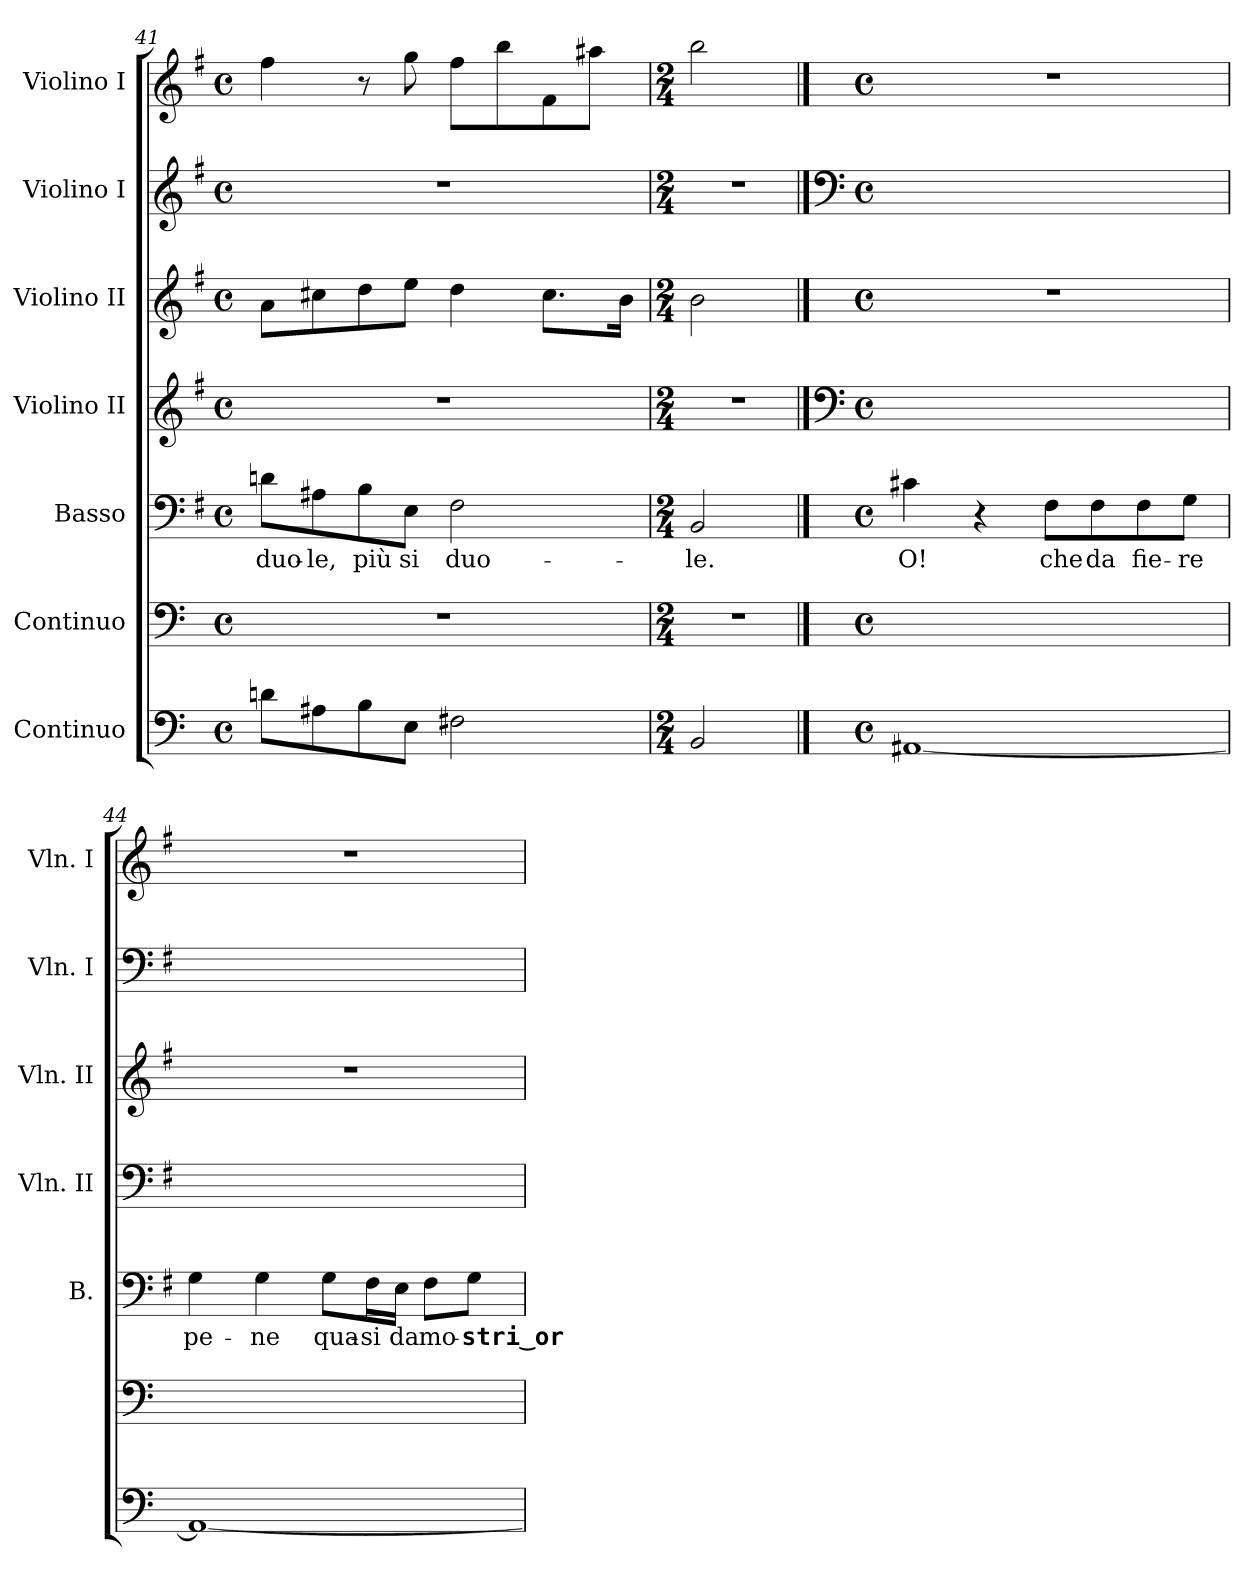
**kern	**kern	**text	**kern	**text	**kern	**text	**kern	**kern	**text	**kern
*part7	*part6	*part6	*part5	*part5	*part4	*part4	*part3	*part2	*part2	*part1
*staff7	*staff6	*staff6	*staff5	*staff5	*staff4	*staff4	*staff3	*staff2	*staff2	*staff1
*I"Continuo	*I"Continuo	*	*I"Basso	*	*I"Violino II	*	*I"Violino II	*I"Violino I	*	*I"Violino I
*	*	*	*I'B.	*	*I'Vln. II	*	*I'Vln. II	*I'Vln. I	*	*I'Vln. I
*clefF4	*clefF4	*	*clefF4	*	*clefG2	*	*clefG2	*clefG2	*	*clefG2
*k[]	*k[]	*	*k[f#]	*	*k[f#]	*	*k[f#]	*k[f#]	*	*k[f#]
*a:	*a:	*	*e:	*	*e:	*	*e:	*e:	*	*e:
*M4/4	*M4/4	*	*M4/4	*	*M4/4	*	*M4/4	*M4/4	*	*M4/4
*met(c)	*met(c)	*	*met(c)	*	*met(c)	*	*met(c)	*met(c)	*	*met(c)
=41	=41	=41	=41	=41	=41	=41	=41	=41	=41	=41
!	!	!	!	!LO:LY:b:color=#000000	!	!	!	!	!	!
8dni\L	1r	.	8dni\L	duo-	1r	.	8ai\L	1r	.	4ff#i\
!	!	!	!	!LO:LY:b:color=#000000	!	!	!	!	!	!
8A#Xi\	.	.	8A#Xi\	-le,	.	.	8cc#Xi\	.	.	.
!	!	!	!	!LO:LY:b:color=#000000	!	!	!	!	!	!
8Bi\	.	.	8Bi\	più	.	.	8ddi\	.	.	8r
!	!	!	!	!LO:LY:b:color=#000000	!	!	!	!	!	!
8Ei\J	.	.	8Ei\J	si	.	.	8eei\J	.	.	8ggi\
!	!	!	!	!LO:LY:b:color=#000000	!	!	!	!	!	!
2F#i\	.	.	2F#i\	duo-	.	.	4ddi\	.	.	8ff#i\L
.	.	.	.	.	.	.	.	.	.	8bbi\
.	.	.	.	.	.	.	8.cc#i\L	.	.	8f#i\
.	.	.	.	.	.	.	.	.	.	8aa#Xi\J
.	.	.	.	.	.	.	16bi\Jk	.	.	.
=42	=42	=42	=42	=42	=42	=42	=42	=42	=42	=42
*M2/4	*M2/4	*	*M2/4	*	*M2/4	*	*M2/4	*M2/4	*	*M2/4
!	!LO:N:vis=1	!	!	!	!	!	!	!	!	!
!	!	!	!	!LO:LY:b:color=#000000	!LO:N:vis=1	!	!	!LO:N:vis=1	!	!
2BBi/	2r	.	2BBi/	-le.	2r	.	2bi\	2r	.	2bbi\
!!LO:PB:g=z
==43	==43	==43	==43	==43	==43	==43	==43	==43	==43	==43
*	*	*	*	*	*clefF4	*	*	*clefF4	*	*
*M4/4	*M4/4	*	*M4/4	*	*M4/4	*	*M4/4	*M4/4	*	*M4/4
*met(c)	*met(c)	*	*met(c)	*	*met(c)	*	*met(c)	*met(c)	*	*met(c)
!	!	!LO:LY:b:color=#000000	!	!	!	!	!	!	!	!
!	!	!	!	!LO:LY:b:color=#000000	!	!	!	!	!	!
!	!	!	!	!	!	!LO:LY:b:color=#000000	!	!	!	!
!	!	!	!	!	!	!	!	!	!LO:LY:b:color=#000000	!
[1AA#Xi	4c#Xi\yy	O!	4c#Xi\	O!	4c#Xi/yy	O!	1r	4c#Xi/yy	O!	1r
.	4ryy	.	4r	.	4ryy	.	.	4ryy	.	.
!	!	!LO:LY:b:color=#000000	!	!	!	!	!	!	!	!
!	!	!	!	!LO:LY:b:color=#000000	!	!	!	!	!	!
!	!	!	!	!	!	!LO:LY:b:color=#000000	!	!	!	!
!	!	!	!	!	!	!	!	!	!LO:LY:b:color=#000000	!
.	8F#i\Lyy	che	8F#i\L	che	8F#i/Lyy	che	.	8F#i/Lyy	che	.
!	!	!LO:LY:b:color=#000000	!	!	!	!	!	!	!	!
!	!	!	!	!LO:LY:b:color=#000000	!	!	!	!	!	!
!	!	!	!	!	!	!LO:LY:b:color=#000000	!	!	!	!
!	!	!	!	!	!	!	!	!	!LO:LY:b:color=#000000	!
.	8F#i\yy	da	8F#i\	da	8F#i/yy	da	.	8F#i/yy	da	.
!	!	!LO:LY:b:color=#000000	!	!	!	!	!	!	!	!
!	!	!	!	!LO:LY:b:color=#000000	!	!	!	!	!	!
!	!	!	!	!	!	!LO:LY:b:color=#000000	!	!	!	!
!	!	!	!	!	!	!	!	!	!LO:LY:b:color=#000000	!
.	8F#i\yy	fie-	8F#i\	fie-	8F#i/yy	fie-	.	8F#i/yy	fie-	.
!	!	!LO:LY:b:color=#000000	!	!	!	!	!	!	!	!
!	!	!	!	!LO:LY:b:color=#000000	!	!	!	!	!	!
!	!	!	!	!	!	!LO:LY:b:color=#000000	!	!	!	!
!	!	!	!	!	!	!	!	!	!LO:LY:b:color=#000000	!
.	8Gi\Jyy	-re	8Gi\J	-re	8Gi/Jyy	-re	.	8Gi/Jyy	-re	.
=44	=44	=44	=44	=44	=44	=44	=44	=44	=44	=44
!	!	!LO:LY:b:color=#000000	!	!	!	!	!	!	!	!
!	!	!	!	!LO:LY:b:color=#000000	!	!	!	!	!	!
!	!	!	!	!	!	!LO:LY:b:color=#000000	!	!	!	!
!	!	!	!	!	!	!	!	!	!LO:LY:b:color=#000000	!
1AA#i_	4Gi\yy	pe-	4Gi\	pe-	4Gi/yy	pe-	1r	4Gi/yy	pe-	1r
!	!	!LO:LY:b:color=#000000	!	!	!	!	!	!	!	!
!	!	!	!	!LO:LY:b:color=#000000	!	!	!	!	!	!
!	!	!	!	!	!	!LO:LY:b:color=#000000	!	!	!	!
!	!	!	!	!	!	!	!	!	!LO:LY:b:color=#000000	!
.	4Gi\yy	-ne	4Gi\	-ne	4Gi/yy	-ne	.	4Gi/yy	-ne	.
!	!	!LO:LY:b:color=#000000	!	!	!	!	!	!	!	!
!	!	!	!	!LO:LY:b:color=#000000	!	!	!	!	!	!
!	!	!	!	!	!	!LO:LY:b:color=#000000	!	!	!	!
!	!	!	!	!	!	!	!	!	!LO:LY:b:color=#000000	!
.	8Gi\Lyy	qua-	8Gi\L	qua-	8Gi/Lyy	qua-	.	8Gi/Lyy	qua-	.
!	!	!LO:LY:b:color=#000000	!	!	!	!	!	!	!	!
!	!	!	!	!LO:LY:b:color=#000000	!	!	!	!	!	!
!	!	!	!	!	!	!LO:LY:b:color=#000000	!	!	!	!
!	!	!	!	!	!	!	!	!	!LO:LY:b:color=#000000	!
.	16F#i\Lyy	-si	16F#i\L	-si	16F#i/Lyy	-si	.	16F#i/Lyy	-si	.
!	!	!LO:LY:b:color=#000000	!	!	!	!	!	!	!	!
!	!	!	!	!LO:LY:b:color=#000000	!	!	!	!	!	!
!	!	!	!	!	!	!LO:LY:b:color=#000000	!	!	!	!
!	!	!	!	!	!	!	!	!	!LO:LY:b:color=#000000	!
.	16Ei\JJyy	da	16Ei\JJ	da	16Ei/JJyy	da	.	16Ei/JJyy	da	.
!	!	!LO:LY:b:color=#000000	!	!	!	!	!	!	!	!
!	!	!	!	!LO:LY:b:color=#000000	!	!	!	!	!	!
!	!	!	!	!	!	!LO:LY:b:color=#000000	!	!	!	!
!	!	!	!	!	!	!	!	!	!LO:LY:b:color=#000000	!
.	8F#i\Lyy	mo-	8F#i\L	mo-	8F#i/Lyy	mo-	.	8F#i/Lyy	mo-	.
!	!	!LO:LY:b:color=#000000	!	!	!	!	!	!	!	!
!	!	!	!	!LO:LY:b:color=#000000	!	!	!	!	!	!
!	!	!	!	!	!	!LO:LY:b:color=#000000	!	!	!	!
!	!	!	!	!	!	!	!	!	!LO:LY:b:color=#000000	!
.	8Gi\Jyy	-stri_or-	8Gi\J	-stri_or-	8Gi/Jyy	-stri_or-	.	8Gi/Jyy	-stri_or-	.
=	=	=	=	=	=	=	=	=	=	=
*-	*-	*-	*-	*-	*-	*-	*-	*-	*-	*-
